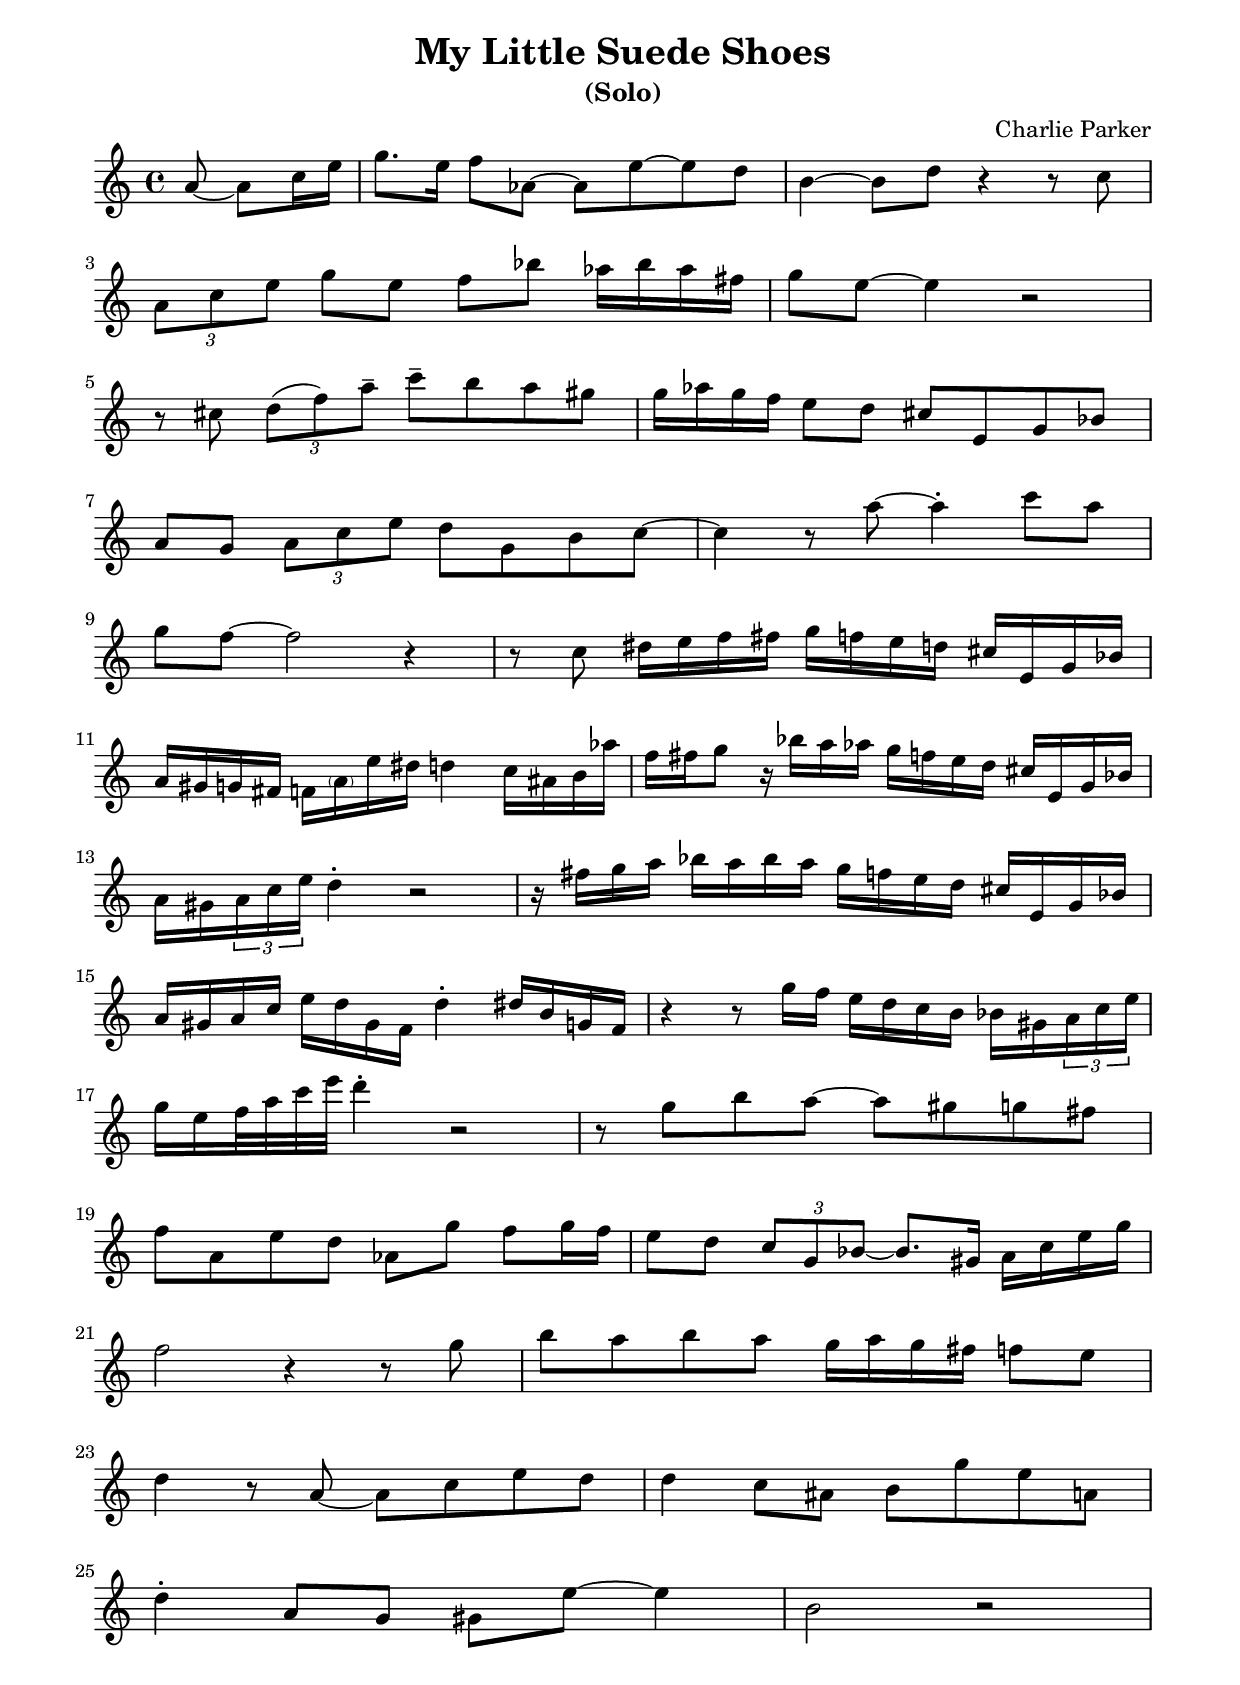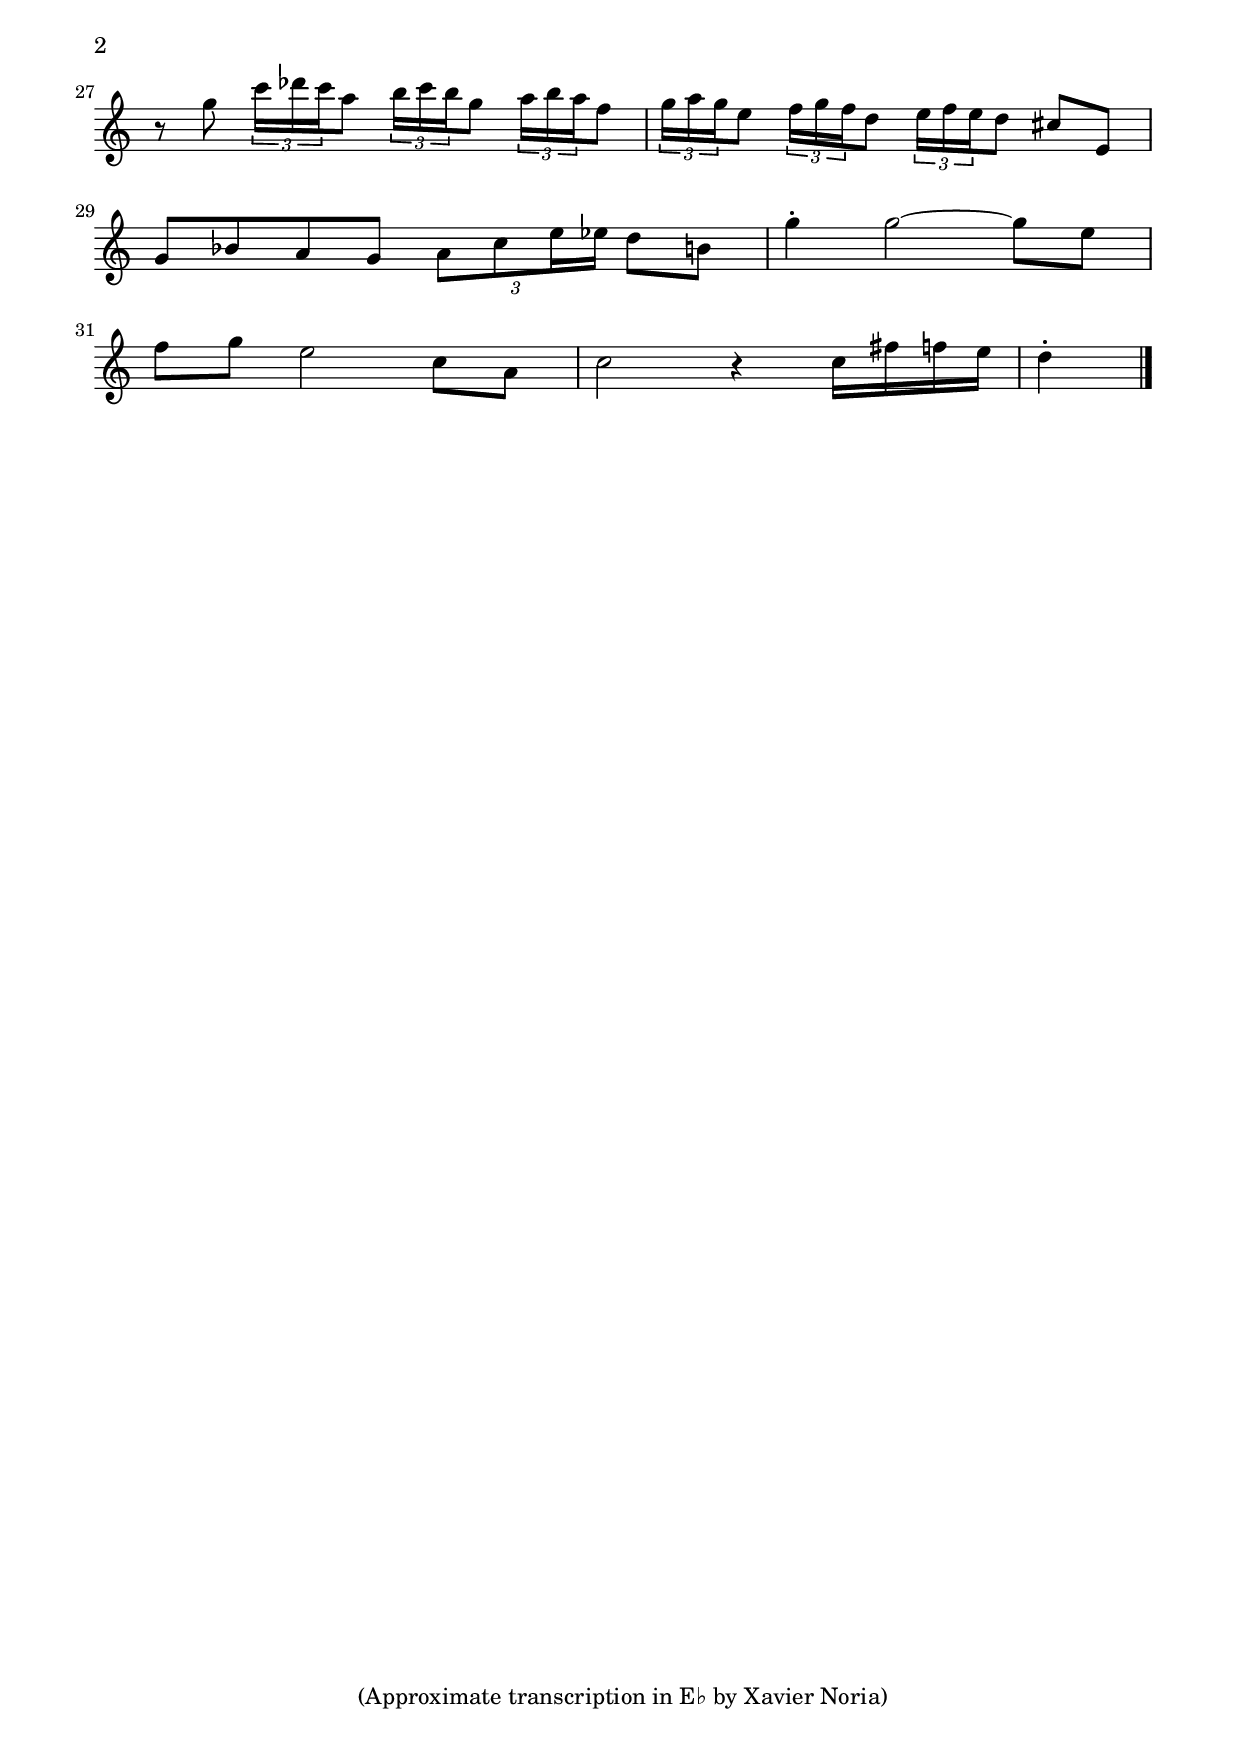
\version "2.18.0"

\include "../shared/common.ly"

\header {
  title    = "My Little Suede Shoes"
  subtitle = "(Solo)"
  composer = "Charlie Parker"
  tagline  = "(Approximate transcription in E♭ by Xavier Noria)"
}

melody = \relative c'' {
  \clef treble
  \key c \major
  \time 4/4
  % \tempo 4 = TODO

  \partial 4. a8 ~ a8 c16 e16 |
  g8. e16 f8 af,8 ~ af8 e'8 ~ e8 d8 |
  b4 ~ b8 d8 r4 r8 c8 | \break
  
  \times 2/3 { a8 c8 e8 } g8 e8 f8 bf8 af16 bf16 af16 fs16 |
  g8 e8 ~ e4 r2 | \break
  
  r8 cs8 \times 2/3 { d8( f8) a8-- } c8-- b8 a8 gs8 |
  g16 af16 g16 f16 e8 d8 cs8 e,8 g8 bf8 | \break
  
  a8 g8 \times 2/3 { a8 c8 e8 } d8 g,8 b8 c8 ~ |
  c4 r8 a'8 ~ a4-. c8 a8 | \break
  
  g8 f8 ~ f2 r4 |
  r8 c8 ds16 e f fs g f e d cs e, g bf | \break
  
  a gs g fs f \parenthesize a e' ds d4 c16 as b af'
  f16 fs16 g8 r16 bf16 a af g f e d cs e, g bf | \break
  
  a16 gs \times 2/3 { a c e } d4-. r2 |
  r16 fs g a bf a bf a g f e d cs e, g bf | \break
  
  a16 gs a c e d gs, f d'4-. ds16 b g f |
  r4 r8 g'16 f e d c b bf gs \times 2/3 { a c e } | \break
  
  g16 e16 f32 a32 c32 e32 d4-. r2 |
  r8 g,8 b8 a8 ~ a8 gs8 g8 fs8 | \break
  
  f8 a,8 e'8 d8 af g'8 f8 g16 f16 |
  e8 d8 \times 2/3 { c8 g8 bf8 ~ } bf8. gs16 a16 c16 e16 g16 | \break
  
  f2 r4 r8 g8 |
  b8 a8 b8 a8 g16 a16 g16 fs16 f8 e8 | \break
  
  d4 r8 a8 ~ a8 c8 e8 d8 |
  d4 c8 as8 b8 g'8 e8 a,8 | \break
  
  d4-. a8 g8 gs e'8 ~ e4 |
  b2 r2 | \break
  
  r8 g'8 \times 2/3 { c16 df16 c16 } a8 \times 2/3 { b16 c16 b16 } g8 \times 2/3 { a16 b16 a16 } f8 |
  \times 2/3 { g16 a16 g16 } e8 \times 2/3 { f16 g16 f16 } d8 \times 2/3 { e16 f16 e16 } d8 cs8 e,8 | \break
  
  g8 bf8 a8 g8 \times 2/3 { a8 c8 e16 ef16 } d8 b8 |
  g'4-. g2 ~ g8 e8 | \break
  
  f8 g8 e2 c8 a8 |
  c2 r4 c16 fs16 f16 e16 |
  \partial 4 d4-. \bar "|."
}

\score {
  { \melody }
}